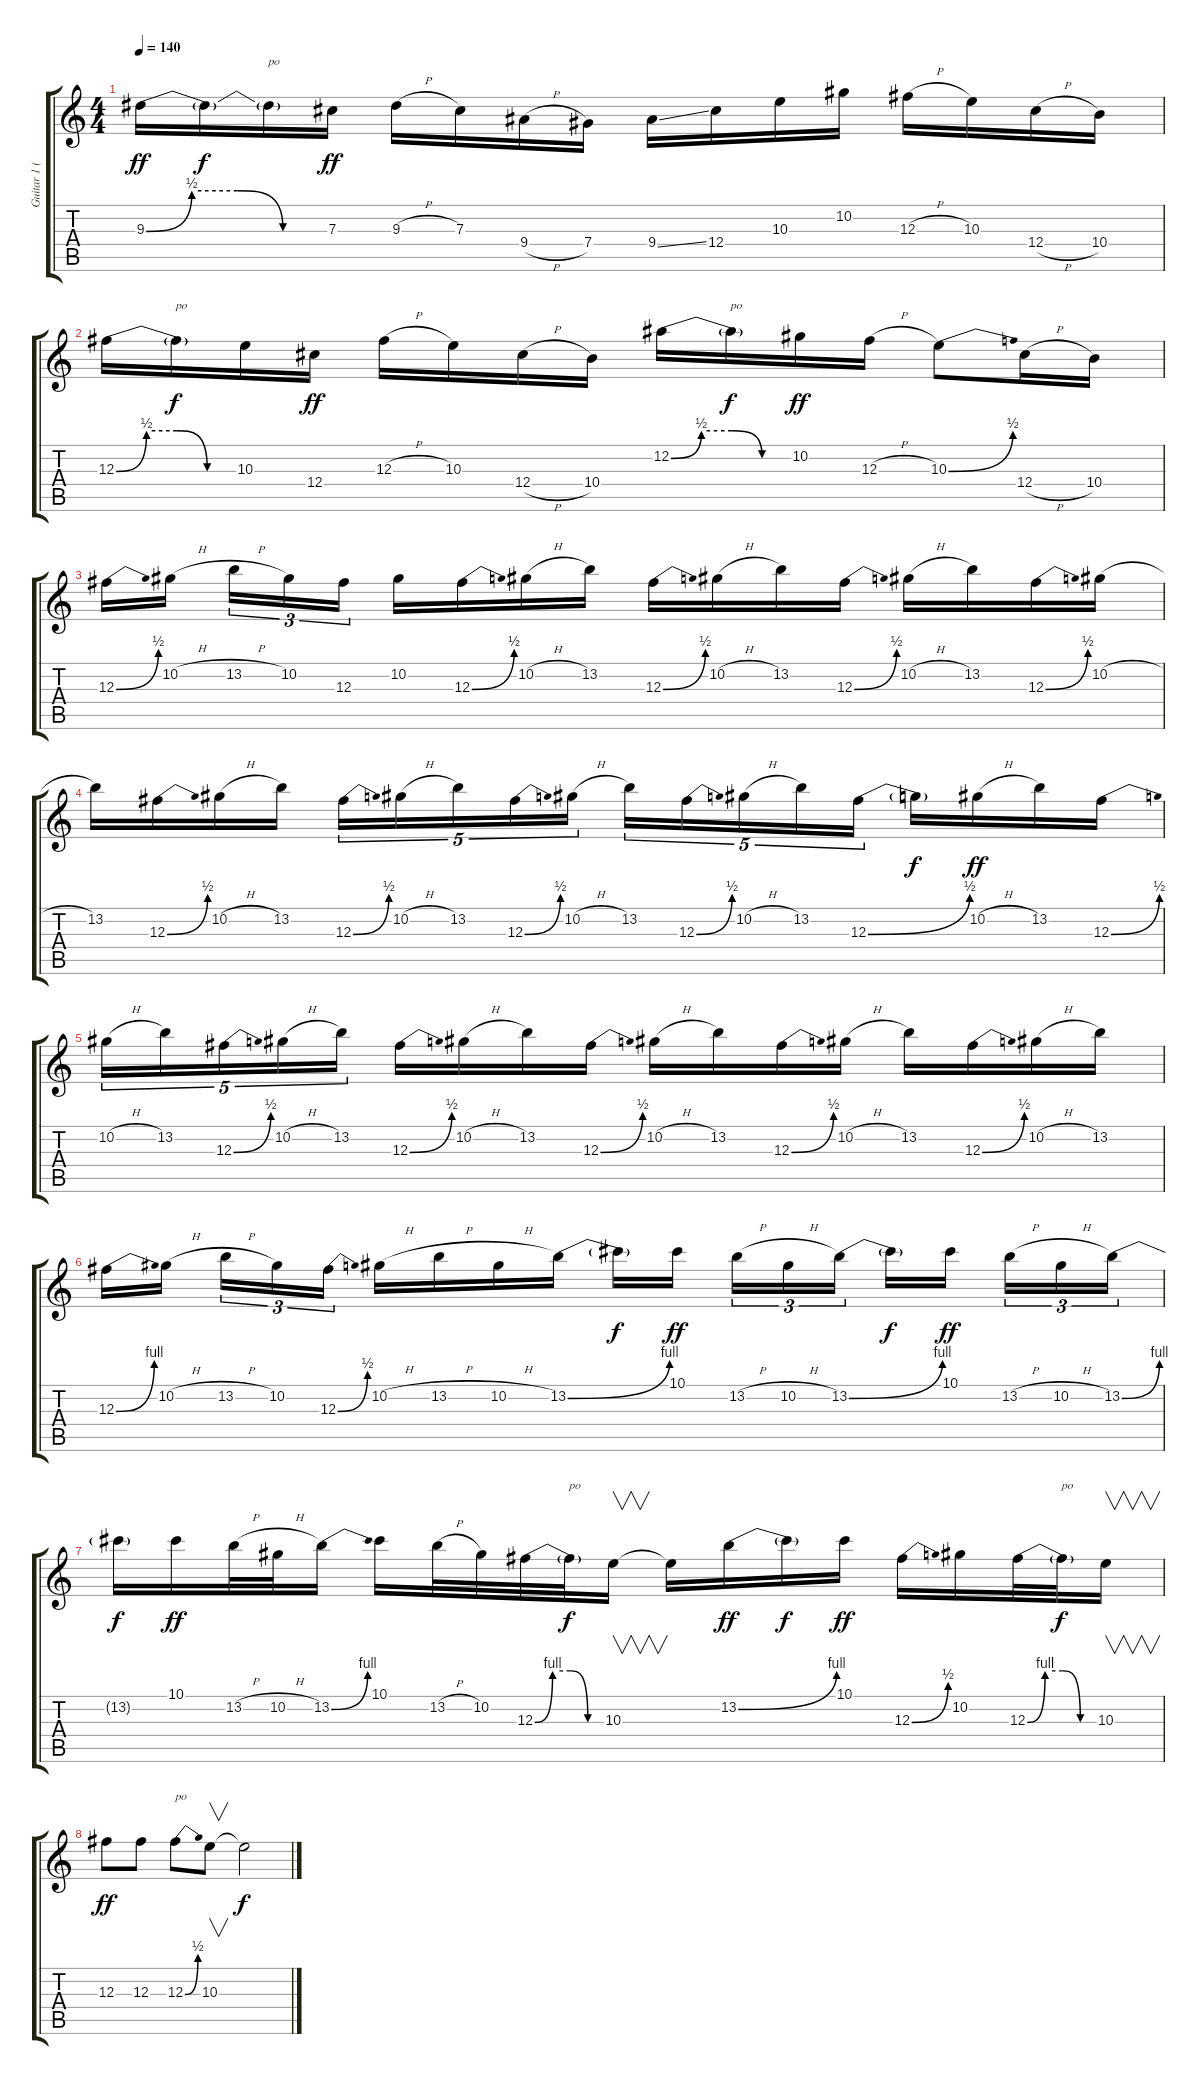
\track ("Guitar 1 (Slash)" "Guitar 1 (") {instrument overdrivenguitar}
\staff {score tabs}
\tuning (Eb4 Bb3 Gb3 Db3 Ab2 Eb2) {hide}
\ts (4 4)
\tempo 140
\clef g2
\ks c
9.3{be (custom 0 0 15 2 30 2 45 0 60 0)}.16{dy ff} 9.3{t}.16{dy f} 9.3{t}.16{txt "po"} 7.3.16{dy ff} 9.3{h}.16 7.3.16 9.4{h}.16 7.4.16 9.4{ss}.16 12.4.16 10.3.16 10.2.16 12.3{h}.16 10.3.16 12.4{h}.16 10.4.16 |
12.3{be (custom 0 0 15 2 30 2 45 0 60 0)}.16 12.3{t}.16{txt "po" dy f} 10.3.16 12.4.16{dy ff} 12.3{h}.16 10.3.16 12.4{h}.16 10.4.16 12.2{be (custom 0 0 15 2 30 2 45 0 60 0)}.16 12.2{t}.16{txt "po" dy f} 10.2.16{dy ff} 12.3{h}.16 10.3{be (bend 0 0 60 2)}.8 12.4{h}.16 10.4.16 |
12.3{be (bend 0 0 60 2)}.16 10.2{h}.16 13.2{h}.16{tu (3 2)} 10.2.16{tu (3 2)} 12.3.16{tu (3 2)} 10.2.16 12.3{be (bend 0 0 60 2)}.16 10.2{h}.16 13.2.16 12.3{be (bend 0 0 60 2)}.16 10.2{h}.16 13.2.16 12.3{be (bend 0 0 60 2)}.16 10.2{h}.16 13.2.16 12.3{be (bend 0 0 60 2)}.16 10.2{h}.16 |
13.2.16 12.3{be (bend 0 0 60 2)}.16 10.2{h}.16 13.2.16 12.3{be (bend 0 0 60 2)}.16{tu (5 4)} 10.2{h}.16{tu (5 4)} 13.2.16{tu (5 4)} 12.3{be (bend 0 0 60 2)}.16{tu (5 4)} 10.2{h}.16{tu (5 4)} 13.2.16{tu (5 4)} 12.3{be (bend 0 0 60 2)}.16{tu (5 4)} 10.2{h}.16{tu (5 4)} 13.2.16{tu (5 4)} 12.3{be (bend 0 0 60 2)}.16{tu (5 4)} 12.3{t}.16{dy f} 10.2{h}.16{dy ff} 13.2.16 12.3{be (bend 0 0 60 2)}.16 |
10.2{h}.16{tu (5 4)} 13.2.16{tu (5 4)} 12.3{be (bend 0 0 60 2)}.16{tu (5 4)} 10.2{h}.16{tu (5 4)} 13.2.16{tu (5 4)} 12.3{be (bend 0 0 60 2)}.16 10.2{h}.16 13.2.16 12.3{be (bend 0 0 60 2)}.16 10.2{h}.16 13.2.16 12.3{be (bend 0 0 60 2)}.16 10.2{h}.16 13.2.16 12.3{be (bend 0 0 60 2)}.16 10.2{h}.16 13.2.16 |
12.3{be (bend 0 0 60 4)}.16 10.2{h}.16 13.2{h}.16{tu (3 2)} 10.2.16{tu (3 2)} 12.3{be (bend 0 0 60 2)}.16{tu (3 2)} 10.2{h}.16 13.2{h}.16 10.2{h}.16 13.2{be (bend 0 0 60 4)}.16 13.2{t}.16{dy f} 10.1.16{dy ff} 13.2{h}.16{tu (3 2)} 10.2{h}.16{tu (3 2)} 13.2{be (bend 0 0 60 4)}.16{tu (3 2)} 13.2{t}.16{dy f} 10.1.16{dy ff} 13.2{h}.16{tu (3 2)} 10.2{h}.16{tu (3 2)} 13.2{be (bend 0 0 60 4)}.16{tu (3 2)} |
13.2{t}.16{dy f} 10.1.16{dy ff} 13.2{h}.32 10.2{h}.32 13.2{be (bend 0 0 60 4)}.16 10.1.16 13.2{h}.32 10.2.32 12.3{be (custom 0 0 15 4 30 4 45 0 60 0)}.32 12.3{t}.32{txt "po" dy f} 10.3.16{v} 10.3{t}.16 13.2{be (bend 0 0 60 4)}.16{dy ff} 13.2{t}.16{dy f} 10.1.16{dy ff} 12.3{be (bend 0 0 60 2)}.16 10.2.16 12.3{be (custom 0 0 15 4 30 4 45 0 60 0)}.32 12.3{t}.32{txt "po" dy f} 10.3.16{v} |
12.3.8{dy ff} 12.3.8 12.3{be (bend 0 0 60 2)}.8{txt "po"} 10.3.8{v} 10.3{t}.2{dy f}
